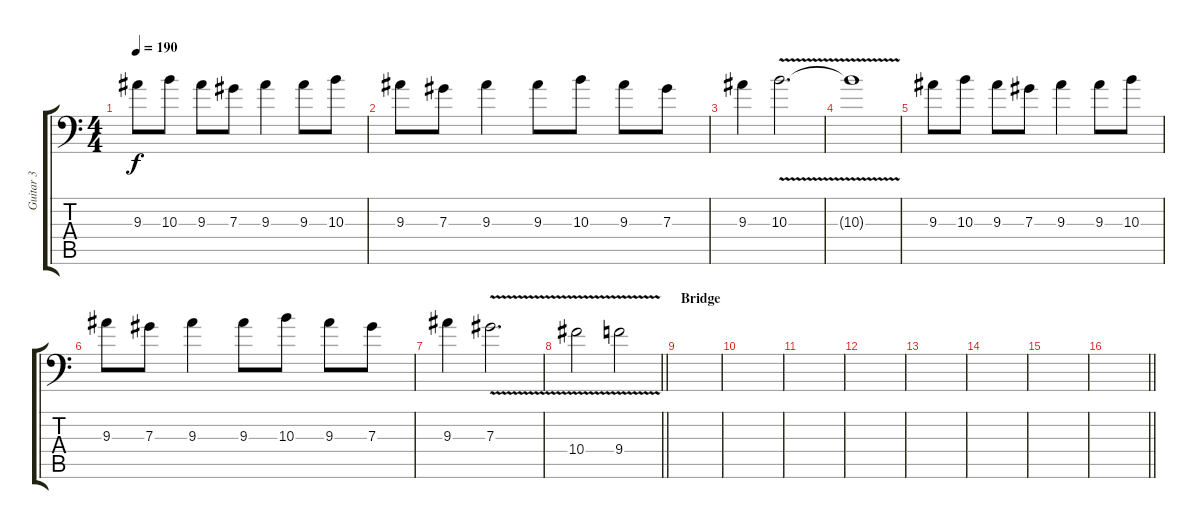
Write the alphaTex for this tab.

\track ("Guitar 3" "Guitar 3") {instrument distortionguitar}
\staff {score tabs}
\tuning (Bb3 F3 Db3 Ab2 Eb2 Bb1) {hide}
\ts (4 4)
\tempo 190
\clef f4
\ks c
9.3.8{dy f} 10.3.8 9.3.8 7.3.8 9.3.4 9.3.8 10.3.8 |
9.3.8 7.3.8 9.3.4 9.3.8 10.3.8 9.3.8 7.3.8 |
9.3.4 10.3{v}.2{d} |
10.3{t}.1 |
9.3.8 10.3.8 9.3.8 7.3.8 9.3.4 9.3.8 10.3.8 |
9.3.8 7.3.8 9.3.4 9.3.8 10.3.8 9.3.8 7.3.8 |
9.3.4 7.3{v}.2{d} |
\barLineRight lightlight
10.4{v}.2 9.4{v}.2 |
\section ("" "Bridge")
|
|
|
|
|
|
|
\barLineRight lightlight
